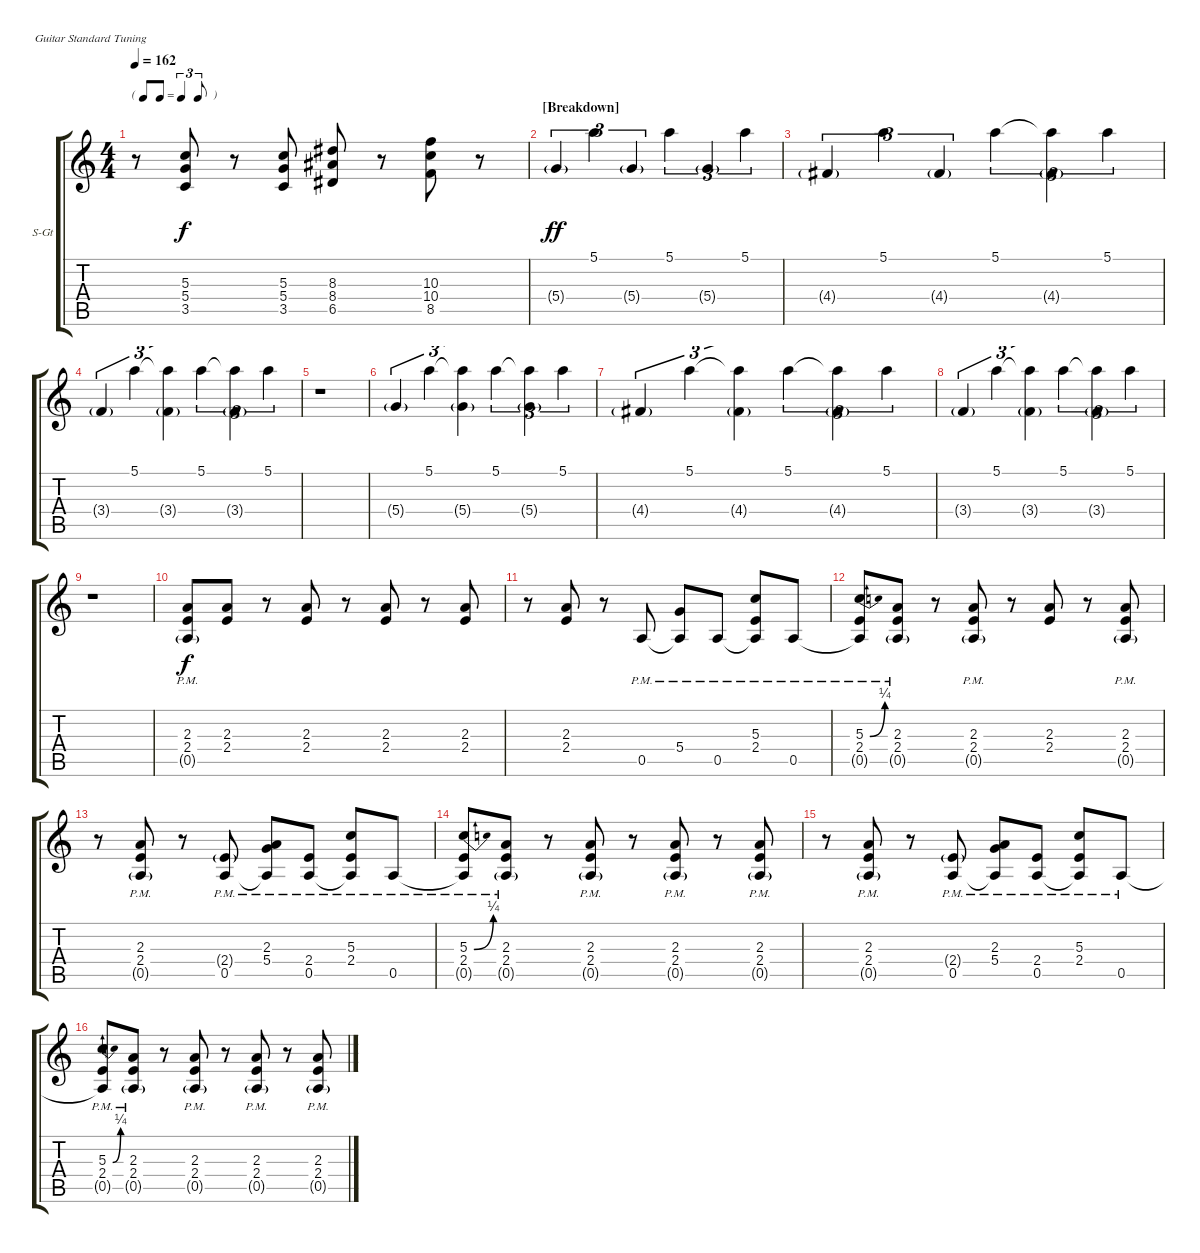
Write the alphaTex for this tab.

\bracketExtendMode groupsimilarinstruments
\firstSystemTrackNameOrientation horizontal
\otherSystemsTrackNameOrientation horizontal
\track ("Rhythm Guitar (Intro)" "S-Gt") {instrument acousticguitarsteel}
\staff {score tabs}
\tuning (E4 B3 G3 D3 A2 E2)
\ts (4 4)
\tf triplet8th
\tempo 162
\clef g2
\ks c
r.8{dy f} (5.3 5.4 3.5).8 r.8 (5.3 5.4 3.5).8 (6.5 8.4 8.3).8 r.8 (8.5 10.4 10.3).8 r.8 |
\section ("" "[Breakdown]")
5.4{g}.4{tu (3 2) dy ff} 5.1.4{tu (3 2)} 5.4{g}.4{tu (3 2)} 5.1.4{tu (3 2)} 5.4{g}.4{tu (3 2)} 5.1.4{tu (3 2)} |
4.4{g}.4{tu (3 2)} 5.1.4{tu (3 2)} 4.4{g}.4{tu (3 2)} 5.1.4{tu (3 2)} (4.4{g} 5.1{t}).4{tu (3 2)} 5.1.4{tu (3 2)} |
3.4{g}.4{tu (3 2)} 5.1.4{tu (3 2)} (3.4{g} 5.1{t}).4{tu (3 2)} 5.1.4{tu (3 2)} (3.4{g} 5.1{t}).4{tu (3 2)} 5.1.4{tu (3 2)} |
r.1 |
5.4{g}.4{tu (3 2)} 5.1.4{tu (3 2)} (5.4{g} 5.1{t}).4{tu (3 2)} 5.1.4{tu (3 2)} (5.4{g} 5.1{t}).4{tu (3 2)} 5.1.4{tu (3 2)} |
4.4{g}.4{tu (3 2)} 5.1.4{tu (3 2)} (4.4{g} 5.1{t}).4{tu (3 2)} 5.1.4{tu (3 2)} (4.4{g} 5.1{t}).4{tu (3 2)} 5.1.4{tu (3 2)} |
3.4{g}.4{tu (3 2)} 5.1.4{tu (3 2)} (3.4{g} 5.1{t}).4{tu (3 2)} 5.1.4{tu (3 2)} (3.4{g} 5.1{t}).4{tu (3 2)} 5.1.4{tu (3 2)} |
r.1 |
(2.3 2.4 0.5{g pm}).8{dy f} (2.3 2.4).8 r.8 (2.3 2.4).8 r.8 (2.3 2.4).8 r.8 (2.3 2.4).8 |
r.8 (2.3 2.4).8 r.8 0.5{pm}.8 (5.4 0.5{pm t}).8 0.5{pm}.8 (5.3 2.4 0.5{pm t}).8 0.5{pm}.8 |
(5.3{be (bend 0 0 60 1)} 2.4 0.5{pm t}).8 (2.3 2.4 0.5{g pm}).8 r.8 (2.3 2.4 0.5{g pm}).8 r.8 (2.3 2.4).8 r.8 (2.3 2.4 0.5{g pm}).8 |
r.8 (2.3 2.4 0.5{g pm}).8 r.8 (2.4{g} 0.5{pm}).8 (2.3 5.4 0.5{pm t}).8 (2.4 0.5{pm}).8 (5.3 2.4 0.5{pm t}).8 0.5{pm}.8 |
(5.3{be (bend 0 0 60 1)} 2.4 0.5{pm t}).8 (2.3 2.4 0.5{g pm}).8 r.8 (2.3 2.4 0.5{g pm}).8 r.8 (2.3 2.4 0.5{g pm}).8 r.8 (2.3 2.4 0.5{g pm}).8 |
r.8 (2.3 2.4 0.5{g pm}).8 r.8 (2.4{g} 0.5{pm}).8 (2.3 5.4 0.5{pm t}).8 (2.4 0.5{pm}).8 (5.3 2.4 0.5{pm t}).8 0.5{pm}.8 |
(5.3{be (bend 0 0 60 1)} 2.4 0.5{pm t}).8 (2.3 2.4 0.5{g pm}).8 r.8 (2.3 2.4 0.5{g pm}).8 r.8 (2.3 2.4 0.5{g pm}).8 r.8 (2.3 2.4 0.5{g pm}).8
